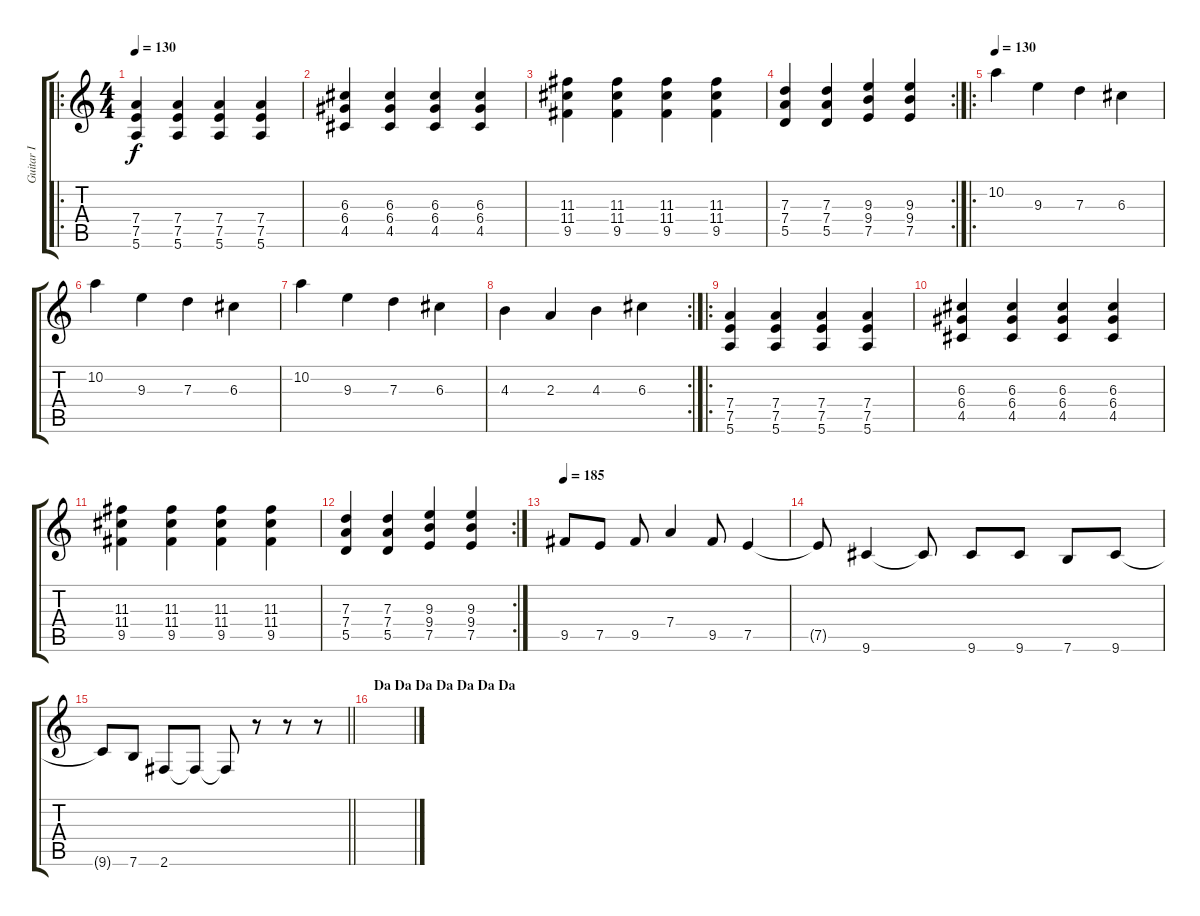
\track ("Guitar I" "Guitar I") {instrument distortionguitar}
\staff {score tabs}
\tuning (E4 B3 G3 D3 A2 E2) {hide}
\ro
\ts (4 4)
\tempo 130
\clef g2
\ks c
(7.4 7.5 5.6).4{dy f} (7.4 7.5 5.6).4 (7.4 7.5 5.6).4 (7.4 7.5 5.6).4 |
(6.3 6.4 4.5).4 (6.3 6.4 4.5).4 (6.3 6.4 4.5).4 (6.3 6.4 4.5).4 |
(11.3 11.4 9.5).4 (11.3 11.4 9.5).4 (11.3 11.4 9.5).4 (11.3 11.4 9.5).4 |
\rc 2
(7.3 7.4 5.5).4 (7.3 7.4 5.5).4 (9.3 9.4 7.5).4 (9.3 9.4 7.5).4 |
\ro
\tempo 130
10.2.4 9.3.4 7.3.4 6.3.4 |
10.2.4 9.3.4 7.3.4 6.3.4 |
10.2.4 9.3.4 7.3.4 6.3.4 |
\rc 2
4.3.4 2.3.4 4.3.4 6.3.4 |
\ro
(7.4 7.5 5.6).4 (7.4 7.5 5.6).4 (7.4 7.5 5.6).4 (7.4 7.5 5.6).4 |
(6.3 6.4 4.5).4 (6.3 6.4 4.5).4 (6.3 6.4 4.5).4 (6.3 6.4 4.5).4 |
(11.3 11.4 9.5).4 (11.3 11.4 9.5).4 (11.3 11.4 9.5).4 (11.3 11.4 9.5).4 |
\rc 2
(7.3 7.4 5.5).4 (7.3 7.4 5.5).4 (9.3 9.4 7.5).4 (9.3 9.4 7.5).4 |
\tempo 185
9.5.8 7.5.8 9.5.8 7.4.4 9.5.8 7.5.4 |
7.5{t}.8 9.6.4 9.6{t}.8 9.6.8 9.6.8 7.6.8 9.6.8 |
\barLineRight lightlight
9.6{t}.8 7.6.8 2.6.8 2.6{t}.8 2.6{t}.8 r.8 r.8 r.8 |
\section ("" "Da Da Da Da Da Da Da")
